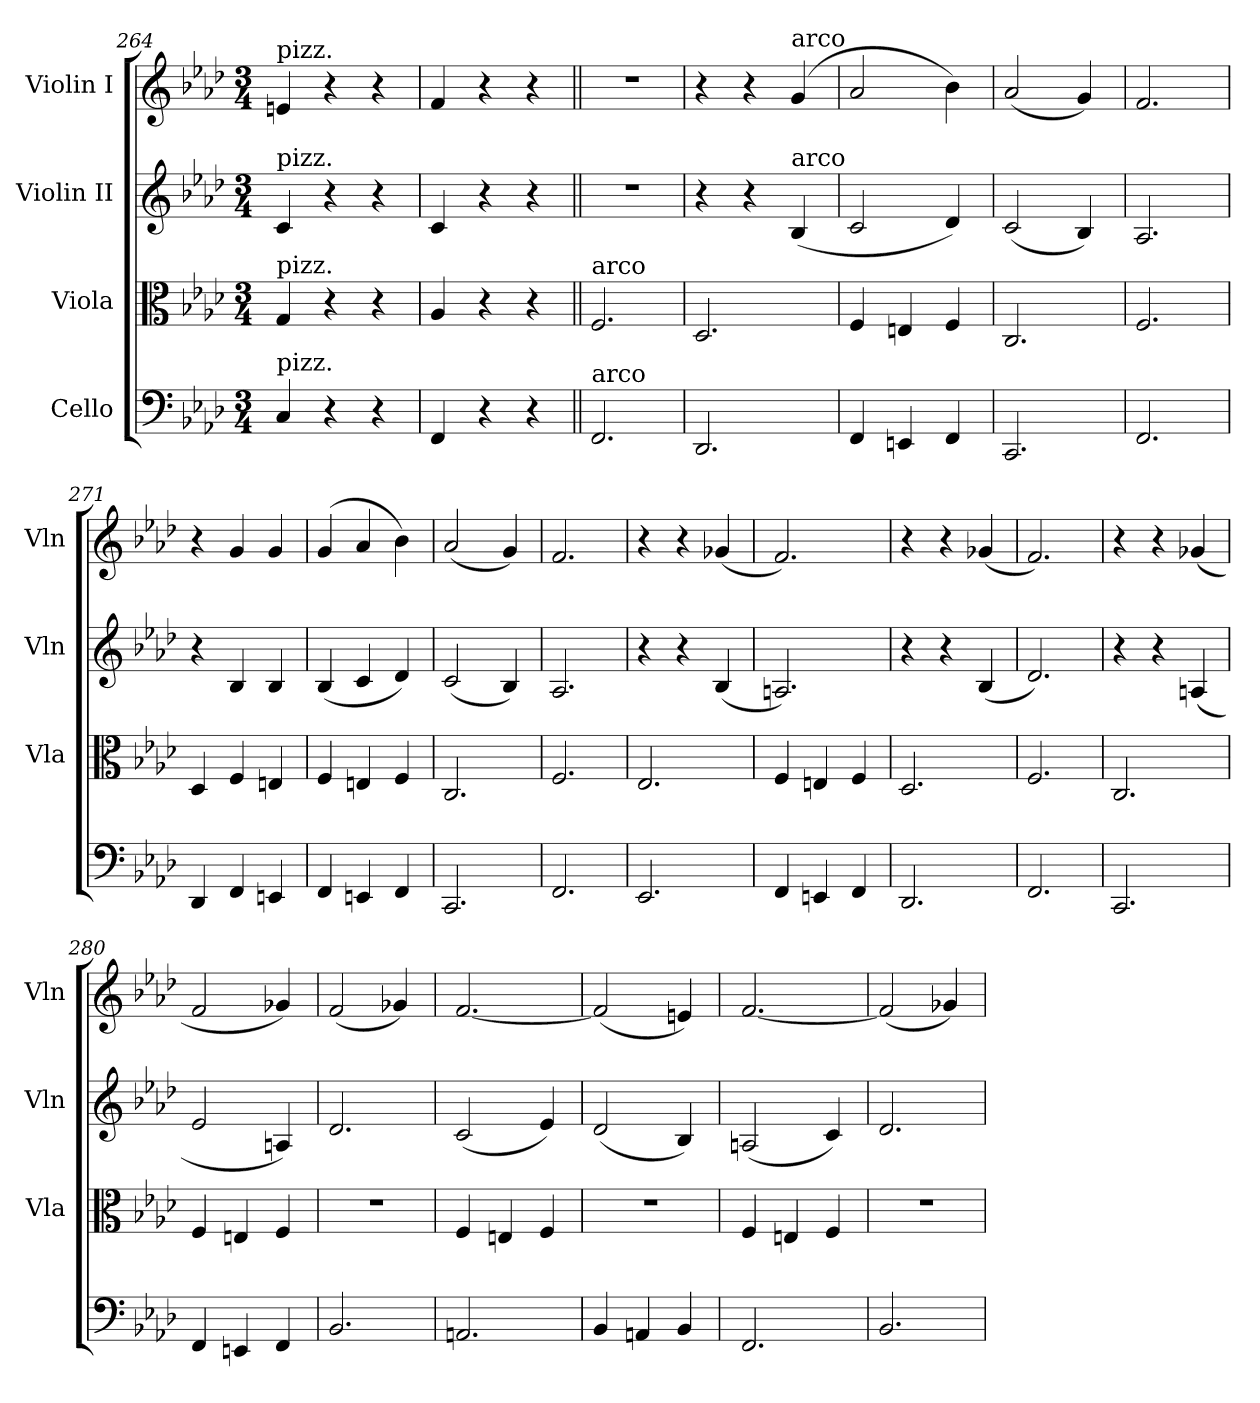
**kern	**kern	**kern	**kern
*part4	*part3	*part2	*part1
*staff4	*staff3	*staff2	*staff1
*I"Cello	*I"Viola	*I"Violin II	*I"Violin I
*	*I'Vla	*I'Vln	*I'Vln
*clefF4	*clefC3	*clefG2	*clefG2
*k[b-e-a-d-]	*k[b-e-a-d-]	*k[b-e-a-d-]	*k[b-e-a-d-]
*M3/4	*M3/4	*M3/4	*M3/4
=264	=264	=264	=264
!	!	!	!LO:TX:a:t=pizz.
!	!	!LO:TX:a:t=pizz.	!
!	!LO:TX:a:t=pizz.	!	!
!LO:TX:a:t=pizz.	!	!	!
4C/	4G/	4c/	4en/
4r	4r	4r	4r
4r	4r	4r	4r
=265	=265	=265	=265
4FF/	4A-/	4c/	4f/
4r	4r	4r	4r
4r	4r	4r	4r
=266||	=266||	=266||	=266||
!	!LO:TX:a:t=arco	!	!
!LO:TX:a:t=arco	!	!	!
2.FF/	2.F/	2.r	2.r
=267	=267	=267	=267
2.DD-/	2.D-/	4r	4r
.	.	4r	4r
!	!	!	!LO:TX:a:t=arco
!	!	!LO:TX:a:t=arco	!
.	.	(<4B-/	(<4g/
=268	=268	=268	=268
4FF/	4F/	2c/	2a-/
4EEn/	4En/	.	.
4FF/	4F/	4d-/)	4b-\)
=269	=269	=269	=269
2.CC/	2.C/	(<2c/	(<2a-/
.	.	4B-/)	4g/)
=270	=270	=270	=270
2.FF/	2.F/	2.A-/	2.f/
!!LO:PB:g=z
=271	=271	=271	=271
4DD-/	4D-/	4r	4r
4FF/	4F/	4B-/	4g/
4EEn/	4En/	4B-/	4g/
=272	=272	=272	=272
4FF/	4F/	(<4B-/	(>4g/
4EEn/	4En/	4c/	4a-/
4FF/	4F/	4d-/)	4b-\)
=273	=273	=273	=273
2.CC/	2.C/	(<2c/	(<2a-/
.	.	4B-/)	4g/)
=274	=274	=274	=274
2.FF/	2.F/	2.A-/	2.f/
=275	=275	=275	=275
2.EE-/	2.E-/	4r	4r
.	.	4r	4r
.	.	(<4B-/	(<4g-X/
=276	=276	=276	=276
4FF/	4F/	2.An/)	2.f/)
4EEn/	4En/	.	.
4FF/	4F/	.	.
=277	=277	=277	=277
2.DD-/	2.D-/	4r	4r
.	.	4r	4r
.	.	(<4B-/	(<4g-X/
=278	=278	=278	=278
2.FF/	2.F/	2.d-/)	2.f/)
=279	=279	=279	=279
2.CC/	2.C/	4r	4r
.	.	4r	4r
.	.	(<4An/	(<4g-X/
=280	=280	=280	=280
4FF/	4F/	2e-/	2f/
4EEn/	4En/	.	.
4FF/	4F/	4An/)	4g-X/)
=281	=281	=281	=281
2.BB-/	2.r	2.d-/	(<2f/
.	.	.	4g-X/)
=282	=282	=282	=282
2.AAn/	4F/	(<2c/	[2.f/
.	4En/	.	.
.	4F/	4e-/)	.
=283	=283	=283	=283
4BB-/	2.r	(<2d-/	(<2f/]
4AAn/	.	.	.
4BB-/	.	4B-/)	4en/)
=284	=284	=284	=284
2.FF/	4F/	(<2An/	[2.f/
.	4En/	.	.
.	4F/	4c/)	.
=285	=285	=285	=285
2.BB-/	2.r	2.d-/	(<2f/]
.	.	.	4g-X/)
=	=	=	=
*-	*-	*-	*-
